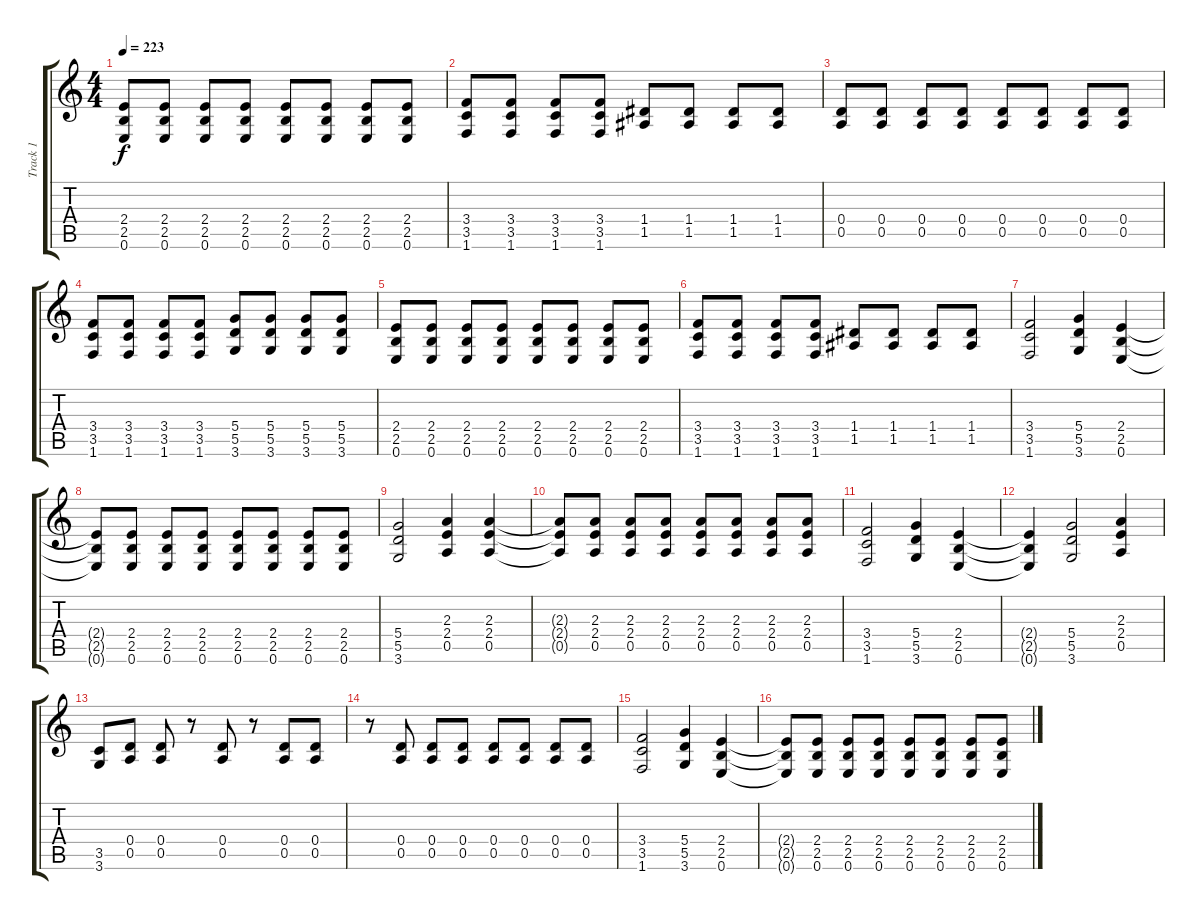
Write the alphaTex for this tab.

\track ("Track 1" "Track 1") {instrument overdrivenguitar}
\staff {score tabs}
\tuning (E4 B3 G3 D3 A2 E2) {hide}
\ts (4 4)
\tempo 223
\clef g2
\ks c
(2.4 2.5 0.6).8{dy f} (2.4 2.5 0.6).8 (2.4 2.5 0.6).8 (2.4 2.5 0.6).8 (2.4 2.5 0.6).8 (2.4 2.5 0.6).8 (2.4 2.5 0.6).8 (2.4 2.5 0.6).8 |
(3.4 3.5 1.6).8 (3.4 3.5 1.6).8 (3.4 3.5 1.6).8 (3.4 3.5 1.6).8 (1.4 1.5).8 (1.4 1.5).8 (1.4 1.5).8 (1.4 1.5).8 |
(0.4 0.5).8 (0.4 0.5).8 (0.4 0.5).8 (0.4 0.5).8 (0.4 0.5).8 (0.4 0.5).8 (0.4 0.5).8 (0.4 0.5).8 |
(3.4 3.5 1.6).8 (3.4 3.5 1.6).8 (3.4 3.5 1.6).8 (3.4 3.5 1.6).8 (5.4 5.5 3.6).8 (5.4 5.5 3.6).8 (5.4 5.5 3.6).8 (5.4 5.5 3.6).8 |
(2.4 2.5 0.6).8 (2.4 2.5 0.6).8 (2.4 2.5 0.6).8 (2.4 2.5 0.6).8 (2.4 2.5 0.6).8 (2.4 2.5 0.6).8 (2.4 2.5 0.6).8 (2.4 2.5 0.6).8 |
(3.4 3.5 1.6).8 (3.4 3.5 1.6).8 (3.4 3.5 1.6).8 (3.4 3.5 1.6).8 (1.4 1.5).8 (1.4 1.5).8 (1.4 1.5).8 (1.4 1.5).8 |
(3.4 3.5 1.6).2 (5.4 5.5 3.6).4 (2.4 2.5 0.6).4 |
(2.4{t} 2.5{t} 0.6{t}).8 (2.4 2.5 0.6).8 (2.4 2.5 0.6).8 (2.4 2.5 0.6).8 (2.4 2.5 0.6).8 (2.4 2.5 0.6).8 (2.4 2.5 0.6).8 (2.4 2.5 0.6).8 |
(5.4 5.5 3.6).2 (2.3 2.4 0.5).4 (2.3 2.4 0.5).4 |
(2.3{t} 2.4{t} 0.5{t}).8 (2.3 2.4 0.5).8 (2.3 2.4 0.5).8 (2.3 2.4 0.5).8 (2.3 2.4 0.5).8 (2.3 2.4 0.5).8 (2.3 2.4 0.5).8 (2.3 2.4 0.5).8 |
(3.4 3.5 1.6).2 (5.4 5.5 3.6).4 (2.4 2.5 0.6).4 |
(2.4{t} 2.5{t} 0.6{t}).4 (5.4 5.5 3.6).2 (2.3 2.4 0.5).4 |
(3.5 3.6).8 (0.4 0.5).8 (0.4 0.5).8 r.8 (0.4 0.5).8 r.8 (0.4 0.5).8 (0.4 0.5).8 |
r.8 (0.4 0.5).8 (0.4 0.5).8 (0.4 0.5).8 (0.4 0.5).8 (0.4 0.5).8 (0.4 0.5).8 (0.4 0.5).8 |
(3.4 3.5 1.6).2 (5.4 5.5 3.6).4 (2.4 2.5 0.6).4 |
(2.4{t} 2.5{t} 0.6{t}).8 (2.4 2.5 0.6).8 (2.4 2.5 0.6).8 (2.4 2.5 0.6).8 (2.4 2.5 0.6).8 (2.4 2.5 0.6).8 (2.4 2.5 0.6).8 (2.4 2.5 0.6).8
